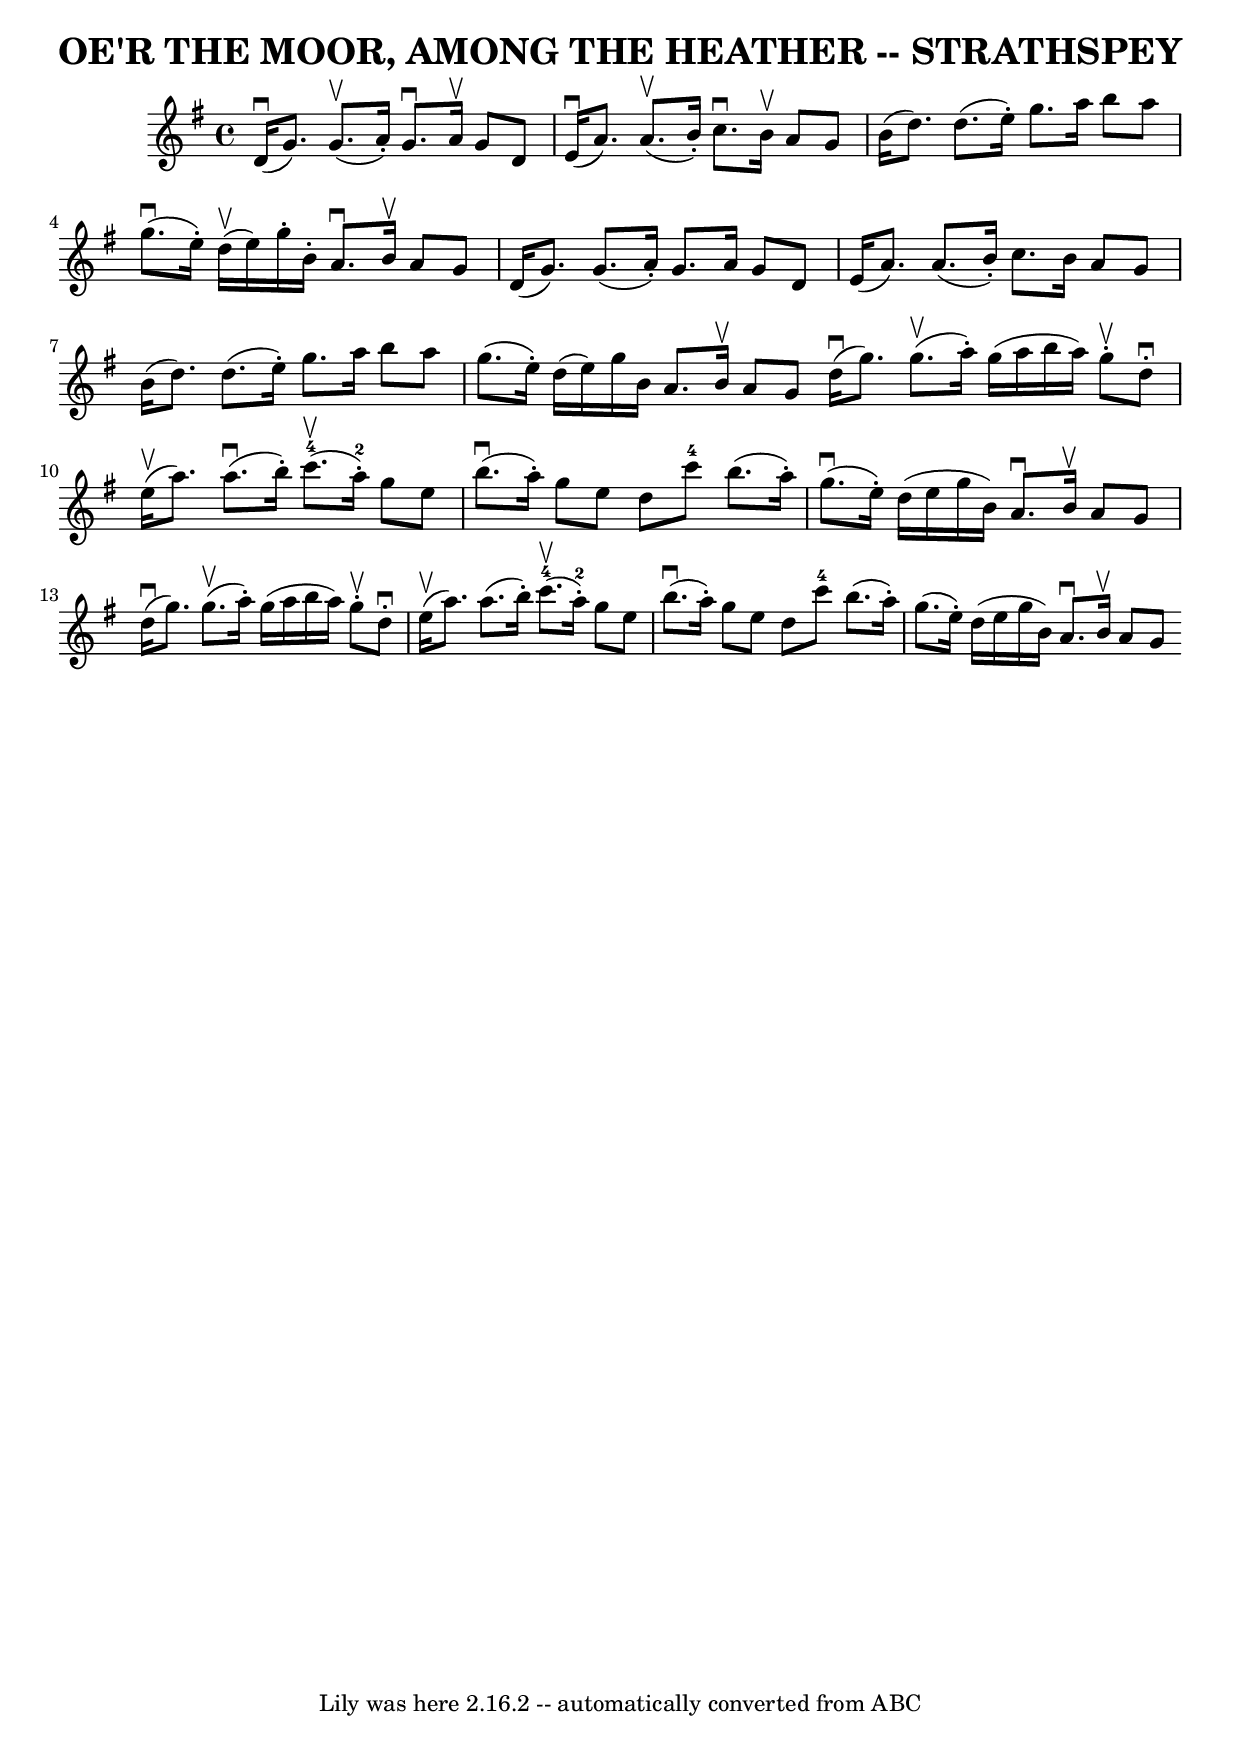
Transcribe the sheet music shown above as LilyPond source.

\version "2.16.2"
\include "Mammoth.ily"
\header {
  %% book = "Ryan's Mammoth Collection of Fiddle Tunes"
  crossRefNumber = "1"
  footnotes = ""
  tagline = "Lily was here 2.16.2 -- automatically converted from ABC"
  title = "OE'R THE MOOR, AMONG THE HEATHER -- STRATHSPEY"

}
voicedefault =  {


  \override Staff.TimeSignature #'style = #'C
  \time 4/4 
  \key g \major   d'16 (^\downbow g'8.) g'8. (^\upbow a'16-.) g'8.^\downbow a'16^\upbow g'8 d'8      |
  e'16 (^\downbow a'8.) a'8. (^\upbow b'16-.) c''8.^\downbow b'16^\upbow a'8 g'8    |
  b'16 (d''8.) d''8. (e''16-.) g''8. a''16 b''8 a''8     |
  g''8. (^\downbow e''16-.) d''16 (^\upbow e''16) g''16-. b'16-. a'8.^\downbow b'16^\upbow a'8 g'8     |
  d'16 (g'8.) g'8. (a'16-.) g'8. a'16 g'8 d'8     |
  e'16 (a'8.) a'8. (b'16-.) c''8. b'16 a'8 g'8    |
  b'16 (d''8.) d''8. ( e''16-.) g''8. a''16 b''8 a''8     |
  g''8. (e''16-.) d''16 (e''16) g''16 b'16 a'8. b'16^\upbow a'8 g'8      \bar " |." d''16 (^\downbow g''8.) g''8. (^\upbow a''16-.) g''16 (a''16 b''16 a''16) g''8^\upbow-. d''8^\downbow-.     |
  e''16 (^\upbow a''8.) a''8. (^\downbow b''16-.) c'''8.-4(^\upbow a''16-2-.) g''8 e''8     |
  b''8. (^\downbow a''16-.) g''8 e''8 d''8 c'''8-4 b''8. (a''16-.)   |
  g''8. (^\downbow e''16-.) d''16 (e''16 g''16 b'16) a'8.^\downbow b'16^\upbow a'8 g'8     |
  d''16 (^\downbow g''8.) g''8. (^\upbow a''16-.) g''16 (a''16 b''16 a''16) g''8^\upbow-. d''8^\downbow-.    |
  e''16 (^\upbow a''8.) a''8. (b''16-.) c'''8.-4(^\upbow a''16-2-.) g''8 e''8    |
  b''8. (^\downbow a''16-.) g''8 e''8 d''8 c'''8-4 b''8. (a''16-.)    |
  g''8. ( e''16-.) d''16 (e''16 g''16 b'16) a'8.^\downbow b'16^\upbow a'8 g'8    \bar " |."   

}

\score{
  <<

    \context Staff="default"
    {
      \voicedefault 
      
    }

  >>
  \layout {
    
  }
  \midi {
  }

}
